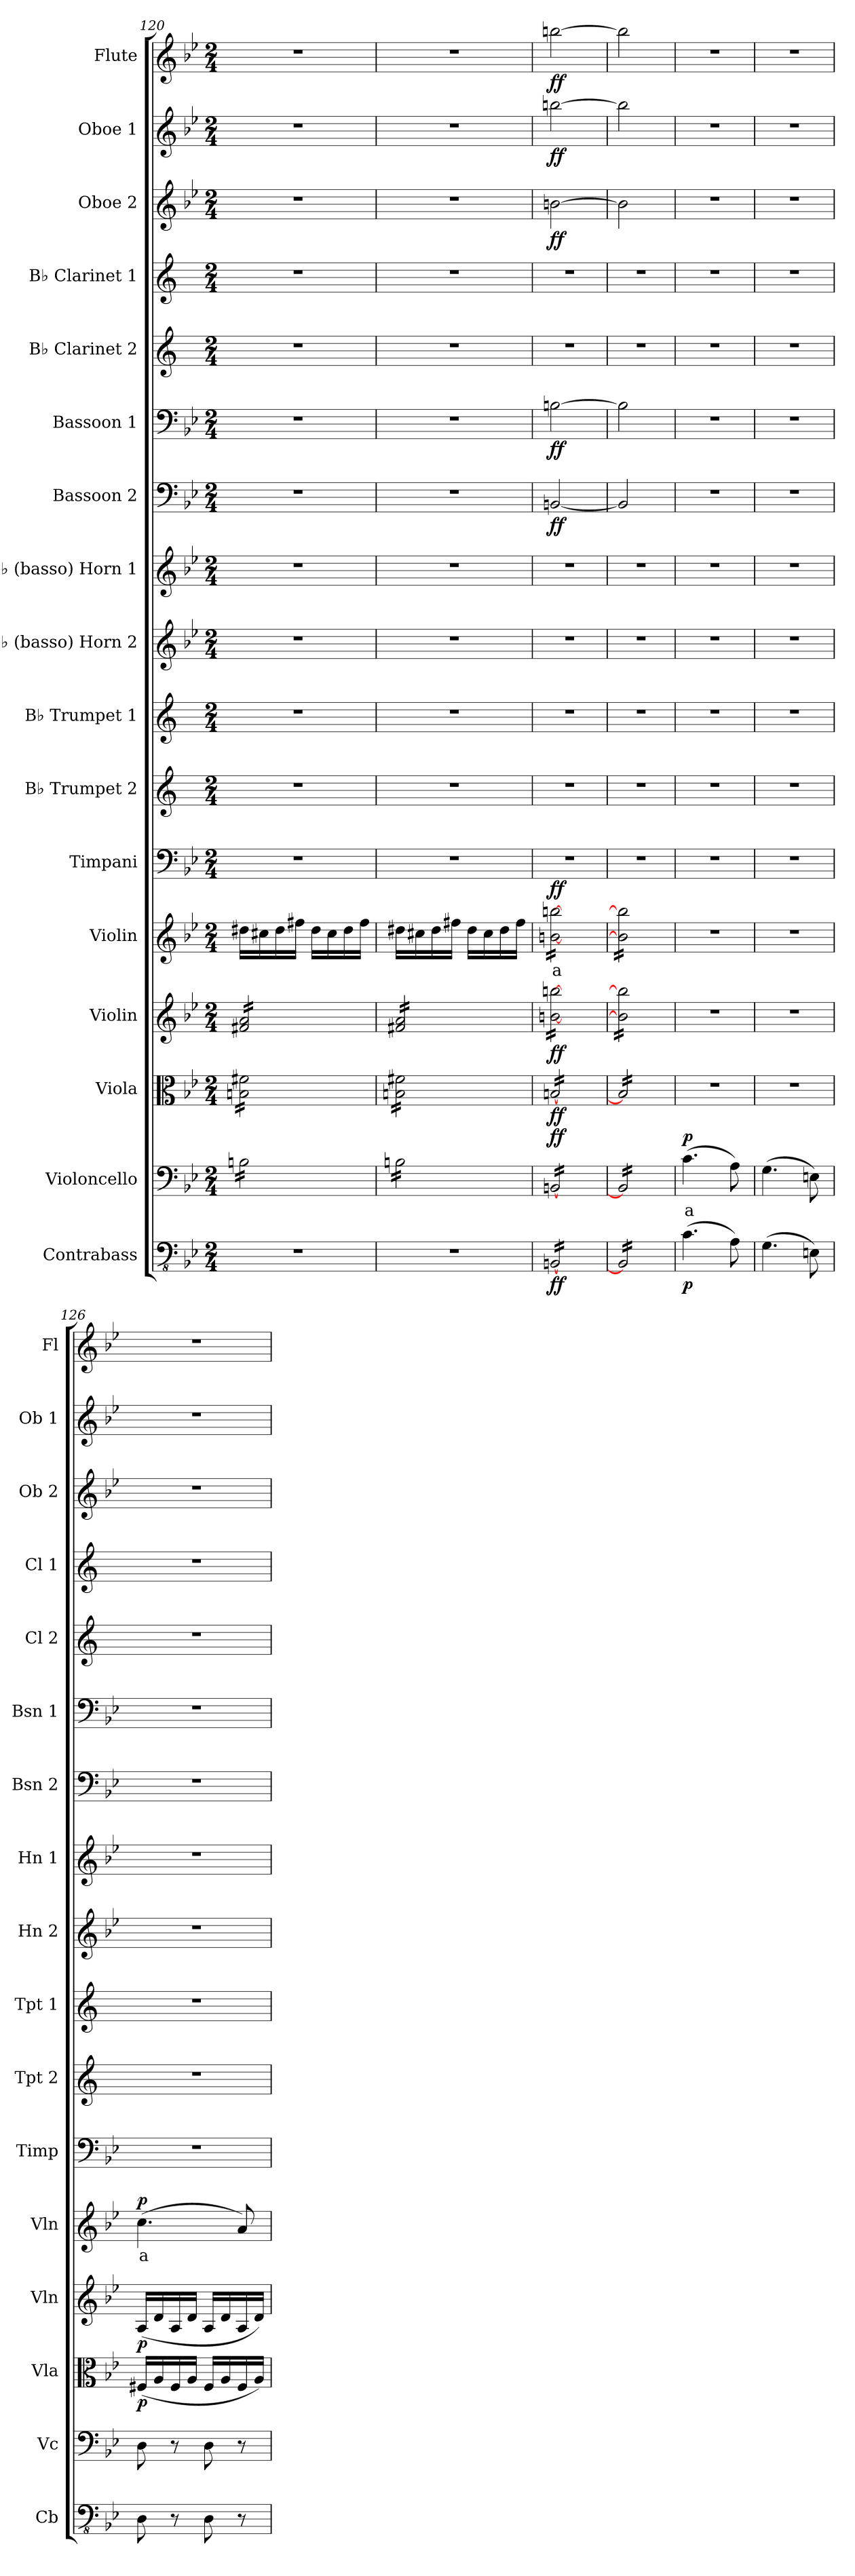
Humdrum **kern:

**kern	**dynam	**kern	**text	**dynam	**kern	**dynam	**kern	**dynam	**kern	**text	**dynam	**kern	**kern	**kern	**kern	**kern	**kern	**dynam	**kern	**dynam	**kern	**kern	**kern	**dynam	**kern	**dynam	**kern	**dynam
*part17	*part17	*part16	*part16	*part16	*part15	*part15	*part14	*part14	*part13	*part13	*part13	*part12	*part11	*part10	*part9	*part8	*part7	*part7	*part6	*part6	*part5	*part4	*part3	*part3	*part2	*part2	*part1	*part1
*staff17	*staff17	*staff16	*staff16	*staff16	*staff15	*staff15	*staff14	*staff14	*staff13	*staff13	*staff13	*staff12	*staff11	*staff10	*staff9	*staff8	*staff7	*staff7	*staff6	*staff6	*staff5	*staff4	*staff3	*staff3	*staff2	*staff2	*staff1	*staff1
*I"Contrabass	*	*I"Violoncello	*	*	*I"Viola	*	*I"Violin	*	*I"Violin	*	*	*I"Timpani	*I"B♭ Trumpet 2	*I"B♭ Trumpet 1	*I"B♭ (basso) Horn 2	*I"B♭ (basso) Horn 1	*I"Bassoon 2	*	*I"Bassoon 1	*	*I"B♭ Clarinet 2	*I"B♭ Clarinet 1	*I"Oboe 2	*	*I"Oboe 1	*	*I"Flute	*
*I'Cb	*	*I'Vc	*	*	*I'Vla	*	*I'Vln	*	*I'Vln	*	*	*I'Timp	*I'Tpt 2	*I'Tpt 1	*I'Hn 2	*I'Hn 1	*I'Bsn 2	*	*I'Bsn 1	*	*I'Cl 2	*I'Cl 1	*I'Ob 2	*	*I'Ob 1	*	*I'Fl	*
*clefFv4	*	*clefF4	*	*	*clefC3	*	*clefG2	*	*clefG2	*	*	*clefF4	*clefG2	*clefG2	*clefG2	*clefG2	*clefF4	*	*clefF4	*	*clefG2	*clefG2	*clefG2	*	*clefG2	*	*clefG2	*
*	*	*	*	*	*	*	*	*	*	*	*	*	*ITrd1c2	*ITrd1c2	*ITrd8c14	*ITrd8c14	*	*	*	*	*ITrd1c2	*ITrd1c2	*	*	*	*	*	*
*k[b-e-]	*	*k[b-e-]	*	*	*k[b-e-]	*	*k[b-e-]	*	*k[b-e-]	*	*	*k[b-e-]	*k[b-e-]	*k[b-e-]	*k[b-e-]	*k[b-e-]	*k[b-e-]	*	*k[b-e-]	*	*k[b-e-]	*k[b-e-]	*k[b-e-]	*	*k[b-e-]	*	*k[b-e-]	*
*M2/4	*	*M2/4	*	*	*M2/4	*	*M2/4	*	*M2/4	*	*	*M2/4	*M2/4	*M2/4	*M2/4	*M2/4	*M2/4	*	*M2/4	*	*M2/4	*M2/4	*M2/4	*	*M2/4	*	*M2/4	*
=120	=120	=120	=120	=120	=120	=120	=120	=120	=120	=120	=120	=120	=120	=120	=120	=120	=120	=120	=120	=120	=120	=120	=120	=120	=120	=120	=120	=120
!	!	!	!	!LO:DY:b	!	!	!	!	!	!	!	!	!	!	!	!	!	!	!	!	!	!	!	!	!	!	!	!
!	!	!	!	!LO:DY:n=1:b	!	!LO:DY:b	!	!	!	!	!	!	!	!	!	!	!	!	!	!	!	!	!	!	!	!	!	!
!	!	!	!	!	!	!LO:DY:n=1:b	!	!LO:DY:b	!	!	!	!	!	!	!	!	!	!	!	!	!	!	!	!	!	!	!	!
!	!	!	!	!	!	!	!	!LO:DY:n=1:b	!	!	!LO:DY:b	!	!	!	!	!	!	!	!	!	!	!	!	!	!	!	!	!
!	!	!	!	!	!	!	!	!	!	!	!LO:DY:n=1:b	!	!	!	!	!	!	!	!	!	!	!	!	!	!	!	!	!
*	*	*tremolo	*	*	*	*	*	*	*	*	*	*	*	*	*	*	*	*	*	*	*	*	*	*	*	*	*	*
*	*	*	*	*	*tremolo	*	*	*	*	*	*	*	*	*	*	*	*	*	*	*	*	*	*	*	*	*	*	*
*	*	*	*	*	*	*	*tremolo	*	*	*	*	*	*	*	*	*	*	*	*	*	*	*	*	*	*	*	*	*
2r	.	16Bn\LL	.	other-dynamics f	16Bn\ 16f#X\LL	other-dynamics f	16f#X/ 16a/LL	other-dynamics f	16dd#X\LL	.	other-dynamics f	2r	2r	2r	2r	2r	2r	.	2r	.	2r	2r	2r	.	2r	.	2r	.
.	.	16Bn\	.	.	16Bn\ 16f#X\	.	16f#X/ 16a/	.	16cc#X\	.	.	.	.	.	.	.	.	.	.	.	.	.	.	.	.	.	.	.
.	.	16Bn\	.	.	16Bn\ 16f#X\	.	16f#X/ 16a/	.	16dd#\	.	.	.	.	.	.	.	.	.	.	.	.	.	.	.	.	.	.	.
.	.	16Bn\	.	.	16Bn\ 16f#X\	.	16f#X/ 16a/	.	16ff#X\JJ	.	.	.	.	.	.	.	.	.	.	.	.	.	.	.	.	.	.	.
.	.	16Bn\	.	.	16Bn\ 16f#X\	.	16f#X/ 16a/	.	16dd#\LL	.	.	.	.	.	.	.	.	.	.	.	.	.	.	.	.	.	.	.
.	.	16Bn\	.	.	16Bn\ 16f#X\	.	16f#X/ 16a/	.	16cc#\	.	.	.	.	.	.	.	.	.	.	.	.	.	.	.	.	.	.	.
.	.	16Bn\	.	.	16Bn\ 16f#X\	.	16f#X/ 16a/	.	16dd#\	.	.	.	.	.	.	.	.	.	.	.	.	.	.	.	.	.	.	.
.	.	16Bn\JJ	.	.	16Bn\ 16f#X\JJ	.	16f#X/ 16a/JJ	.	16ff#\JJ	.	.	.	.	.	.	.	.	.	.	.	.	.	.	.	.	.	.	.
=121	=121	=121	=121	=121	=121	=121	=121	=121	=121	=121	=121	=121	=121	=121	=121	=121	=121	=121	=121	=121	=121	=121	=121	=121	=121	=121	=121	=121
2r	.	16Bn\LL	.	.	16Bn\ 16f#X\LL	.	16f#X/ 16a/LL	.	16dd#X\LL	.	.	2r	2r	2r	2r	2r	2r	.	2r	.	2r	2r	2r	.	2r	.	2r	.
.	.	16Bn\	.	.	16Bn\ 16f#X\	.	16f#X/ 16a/	.	16cc#X\	.	.	.	.	.	.	.	.	.	.	.	.	.	.	.	.	.	.	.
.	.	16Bn\	.	.	16Bn\ 16f#X\	.	16f#X/ 16a/	.	16dd#\	.	.	.	.	.	.	.	.	.	.	.	.	.	.	.	.	.	.	.
.	.	16Bn\	.	.	16Bn\ 16f#X\	.	16f#X/ 16a/	.	16ff#X\JJ	.	.	.	.	.	.	.	.	.	.	.	.	.	.	.	.	.	.	.
.	.	16Bn\	.	.	16Bn\ 16f#X\	.	16f#X/ 16a/	.	16dd#\LL	.	.	.	.	.	.	.	.	.	.	.	.	.	.	.	.	.	.	.
.	.	16Bn\	.	.	16Bn\ 16f#X\	.	16f#X/ 16a/	.	16cc#\	.	.	.	.	.	.	.	.	.	.	.	.	.	.	.	.	.	.	.
.	.	16Bn\	.	.	16Bn\ 16f#X\	.	16f#X/ 16a/	.	16dd#\	.	.	.	.	.	.	.	.	.	.	.	.	.	.	.	.	.	.	.
.	.	16Bn\JJ	.	.	16Bn\ 16f#X\JJ	.	16f#X/ 16a/JJ	.	16ff#\JJ	.	.	.	.	.	.	.	.	.	.	.	.	.	.	.	.	.	.	.
=122	=122	=122	=122	=122	=122	=122	=122	=122	=122	=122	=122	=122	=122	=122	=122	=122	=122	=122	=122	=122	=122	=122	=122	=122	=122	=122	=122	=122
!	!LO:DY:b	!	!	!LO:DY:b	!	!LO:DY:b	!	!LO:DY:b	!	!LO:LY:b:color=#FF0000	!LO:DY:b	!	!	!	!	!	!	!LO:DY:b	!	!LO:DY:b	!	!	!	!LO:DY:b	!	!LO:DY:b	!	!LO:DY:b
*tremolo	*	*	*	*	*	*	*	*	*	*	*	*	*	*	*	*	*	*	*	*	*	*	*	*	*	*	*	*
*	*	*	*	*	*	*	*	*	*tremolo	*	*	*	*	*	*	*	*	*	*	*	*	*	*	*	*	*	*	*
[16BBBn/LL	ff	[16BBn/LL	.	ff	[16Bn/LL	ff	[16bn\ [16bbn\LL	ff	[16bn\ [16bbn\LL	a	ff	2r	2r	2r	2r	2r	[2BBn/	ff	[2Bn\	ff	2r	2r	[2bn\	ff	[2bbn\	ff	[2bbn\	ff
16BBBn/	.	16BBn/	.	.	16Bn/	.	16bn\ 16bbn\	.	16bn\ 16bbn\	.	.	.	.	.	.	.	.	.	.	.	.	.	.	.	.	.	.	.
16BBBn/	.	16BBn/	.	.	16Bn/	.	16bn\ 16bbn\	.	16bn\ 16bbn\	.	.	.	.	.	.	.	.	.	.	.	.	.	.	.	.	.	.	.
16BBBn/	.	16BBn/	.	.	16Bn/	.	16bn\ 16bbn\	.	16bn\ 16bbn\	.	.	.	.	.	.	.	.	.	.	.	.	.	.	.	.	.	.	.
16BBBn/	.	16BBn/	.	.	16Bn/	.	16bn\ 16bbn\	.	16bn\ 16bbn\	.	.	.	.	.	.	.	.	.	.	.	.	.	.	.	.	.	.	.
16BBBn/	.	16BBn/	.	.	16Bn/	.	16bn\ 16bbn\	.	16bn\ 16bbn\	.	.	.	.	.	.	.	.	.	.	.	.	.	.	.	.	.	.	.
16BBBn/	.	16BBn/	.	.	16Bn/	.	16bn\ 16bbn\	.	16bn\ 16bbn\	.	.	.	.	.	.	.	.	.	.	.	.	.	.	.	.	.	.	.
16BBBn/JJ	.	16BBn/JJ	.	.	16Bn/JJ	.	16bn\ 16bbn\JJ	.	16bn\ 16bbn\JJ	.	.	.	.	.	.	.	.	.	.	.	.	.	.	.	.	.	.	.
=123	=123	=123	=123	=123	=123	=123	=123	=123	=123	=123	=123	=123	=123	=123	=123	=123	=123	=123	=123	=123	=123	=123	=123	=123	=123	=123	=123	=123
16BBB/]LL	.	16BB/]LL	.	.	16B/]LL	.	16b\] 16bb\]LL	.	16b\] 16bb\]LL	.	.	2r	2r	2r	2r	2r	2BB/]	.	2B\]	.	2r	2r	2b\]	.	2bb\]	.	2bb\]	.
16BBB/	.	16BB/	.	.	16B/	.	16b\ 16bb\	.	16b\ 16bb\	.	.	.	.	.	.	.	.	.	.	.	.	.	.	.	.	.	.	.
16BBB/	.	16BB/	.	.	16B/	.	16b\ 16bb\	.	16b\ 16bb\	.	.	.	.	.	.	.	.	.	.	.	.	.	.	.	.	.	.	.
16BBB/	.	16BB/	.	.	16B/	.	16b\ 16bb\	.	16b\ 16bb\	.	.	.	.	.	.	.	.	.	.	.	.	.	.	.	.	.	.	.
16BBB/	.	16BB/	.	.	16B/	.	16b\ 16bb\	.	16b\ 16bb\	.	.	.	.	.	.	.	.	.	.	.	.	.	.	.	.	.	.	.
16BBB/	.	16BB/	.	.	16B/	.	16b\ 16bb\	.	16b\ 16bb\	.	.	.	.	.	.	.	.	.	.	.	.	.	.	.	.	.	.	.
16BBB/	.	16BB/	.	.	16B/	.	16b\ 16bb\	.	16b\ 16bb\	.	.	.	.	.	.	.	.	.	.	.	.	.	.	.	.	.	.	.
16BBB/JJ	.	16BB/JJ	.	.	16B/JJ	.	16b\ 16bb\JJ	.	16b\ 16bb\JJ	.	.	.	.	.	.	.	.	.	.	.	.	.	.	.	.	.	.	.
*	*	*	*	*	*	*	*	*	*Xtremolo	*	*	*	*	*	*	*	*	*	*	*	*	*	*	*	*	*	*	*
*	*	*	*	*	*	*	*Xtremolo	*	*	*	*	*	*	*	*	*	*	*	*	*	*	*	*	*	*	*	*	*
*	*	*	*	*	*Xtremolo	*	*	*	*	*	*	*	*	*	*	*	*	*	*	*	*	*	*	*	*	*	*	*
*	*	*Xtremolo	*	*	*	*	*	*	*	*	*	*	*	*	*	*	*	*	*	*	*	*	*	*	*	*	*	*
*Xtremolo	*	*	*	*	*	*	*	*	*	*	*	*	*	*	*	*	*	*	*	*	*	*	*	*	*	*	*	*
=124	=124	=124	=124	=124	=124	=124	=124	=124	=124	=124	=124	=124	=124	=124	=124	=124	=124	=124	=124	=124	=124	=124	=124	=124	=124	=124	=124	=124
!	!LO:DY:b	!	!LO:LY:b:color=#FF0000	!LO:DY:b	!	!	!	!	!	!	!	!	!	!	!	!	!	!	!	!	!	!	!	!	!	!	!	!
(>4.C\	p	(>4.c\	a	p	2r	.	2r	.	2r	.	.	2r	2r	2r	2r	2r	2r	.	2r	.	2r	2r	2r	.	2r	.	2r	.
8AA\)	.	8A\)	.	.	.	.	.	.	.	.	.	.	.	.	.	.	.	.	.	.	.	.	.	.	.	.	.	.
=125	=125	=125	=125	=125	=125	=125	=125	=125	=125	=125	=125	=125	=125	=125	=125	=125	=125	=125	=125	=125	=125	=125	=125	=125	=125	=125	=125	=125
(>4.GG\	.	(>4.G\	.	.	2r	.	2r	.	2r	.	.	2r	2r	2r	2r	2r	2r	.	2r	.	2r	2r	2r	.	2r	.	2r	.
8EEn\)	.	8En\)	.	.	.	.	.	.	.	.	.	.	.	.	.	.	.	.	.	.	.	.	.	.	.	.	.	.
=126	=126	=126	=126	=126	=126	=126	=126	=126	=126	=126	=126	=126	=126	=126	=126	=126	=126	=126	=126	=126	=126	=126	=126	=126	=126	=126	=126	=126
!	!	!	!	!	!	!LO:DY:b	!	!LO:DY:b	!	!LO:LY:b:color=#FF0000	!LO:DY:b	!	!	!	!	!	!	!	!	!	!	!	!	!	!	!	!	!
8DD\	.	8D\	.	.	(<16F#X/LL	p	(<16A/LL	p	(>4.cc\	a	p	2r	2r	2r	2r	2r	2r	.	2r	.	2r	2r	2r	.	2r	.	2r	.
.	.	.	.	.	16A/	.	16d/	.	.	.	.	.	.	.	.	.	.	.	.	.	.	.	.	.	.	.	.	.
8r	.	8r	.	.	16F#/	.	16A/	.	.	.	.	.	.	.	.	.	.	.	.	.	.	.	.	.	.	.	.	.
.	.	.	.	.	16A/JJ	.	16d/JJ	.	.	.	.	.	.	.	.	.	.	.	.	.	.	.	.	.	.	.	.	.
8DD\	.	8D\	.	.	16F#/LL	.	16A/LL	.	.	.	.	.	.	.	.	.	.	.	.	.	.	.	.	.	.	.	.	.
.	.	.	.	.	16A/	.	16d/	.	.	.	.	.	.	.	.	.	.	.	.	.	.	.	.	.	.	.	.	.
8r	.	8r	.	.	16F#/	.	16A/	.	8a/)	.	.	.	.	.	.	.	.	.	.	.	.	.	.	.	.	.	.	.
.	.	.	.	.	16A/JJ)	.	16d/JJ)	.	.	.	.	.	.	.	.	.	.	.	.	.	.	.	.	.	.	.	.	.
=	=	=	=	=	=	=	=	=	=	=	=	=	=	=	=	=	=	=	=	=	=	=	=	=	=	=	=	=
*-	*-	*-	*-	*-	*-	*-	*-	*-	*-	*-	*-	*-	*-	*-	*-	*-	*-	*-	*-	*-	*-	*-	*-	*-	*-	*-	*-	*-
